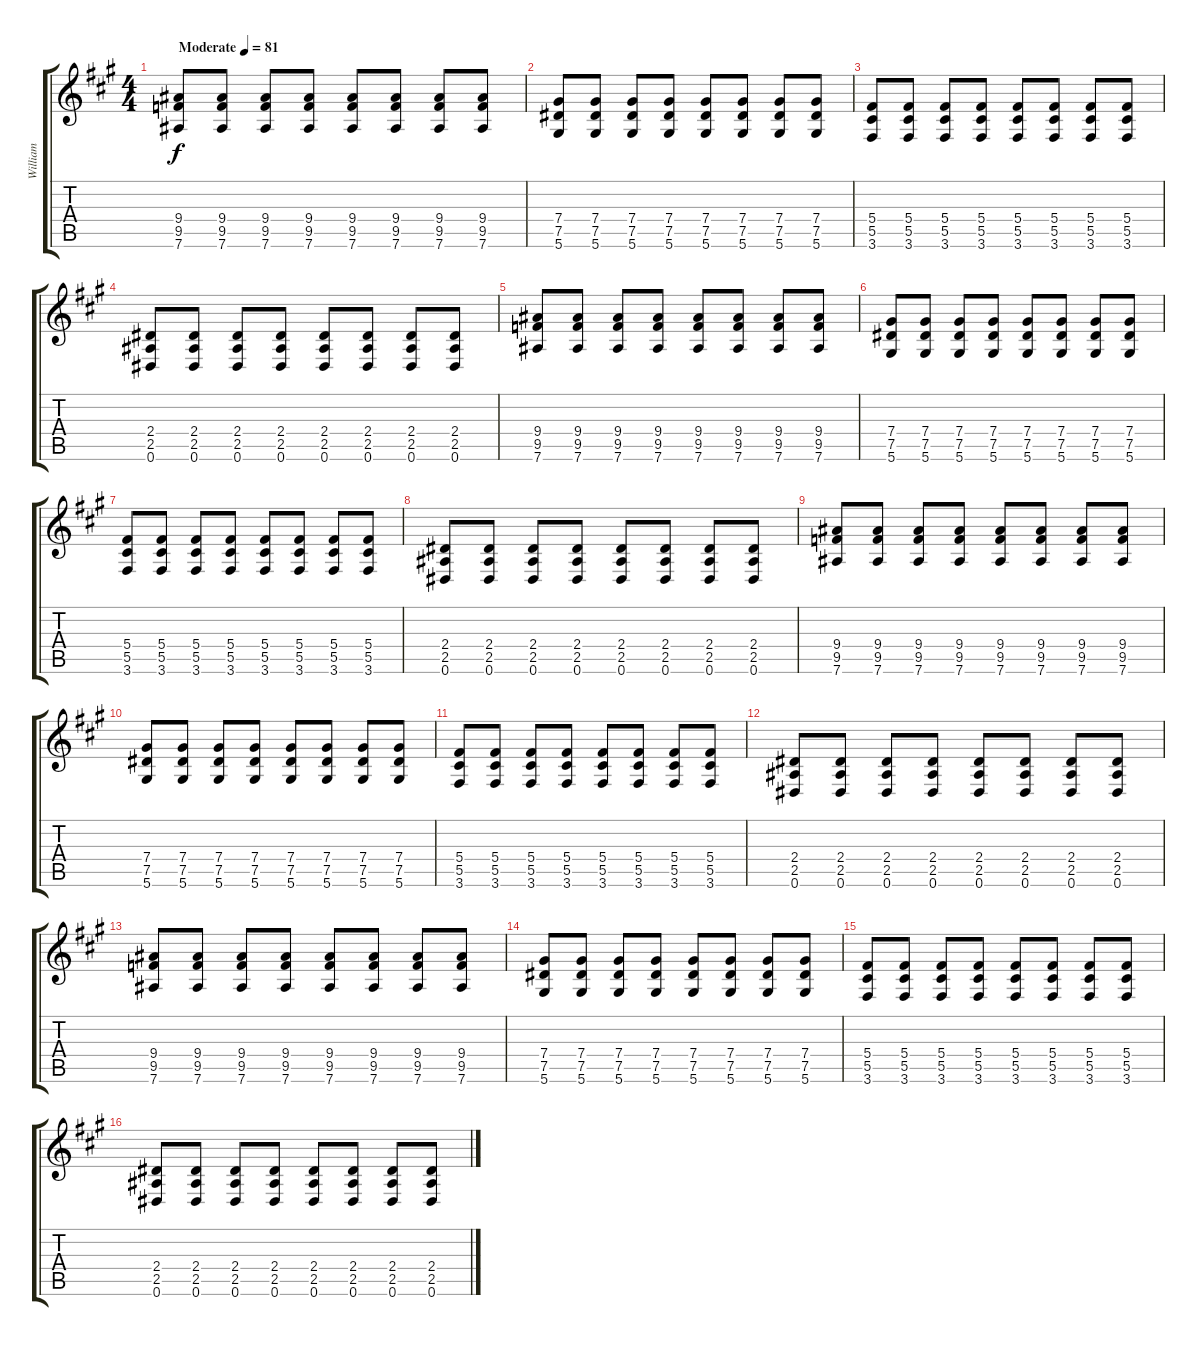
\track ("William" "William") {instrument overdrivenguitar}
\staff {score tabs}
\tuning (Eb4 Bb3 Gb3 Db3 Ab2 Eb2) {hide}
\ts (4 4)
\tempo (81 "Moderate")
\clef g2
\ks f#minor
(9.4 9.5 7.6).8{dy f instrument overdrivenguitar} (9.4 9.5 7.6).8 (9.4 9.5 7.6).8 (9.4 9.5 7.6).8 (9.4 9.5 7.6).8 (9.4 9.5 7.6).8 (9.4 9.5 7.6).8 (9.4 9.5 7.6).8 |
(7.4 7.5 5.6).8 (7.4 7.5 5.6).8 (7.4 7.5 5.6).8 (7.4 7.5 5.6).8 (7.4 7.5 5.6).8 (7.4 7.5 5.6).8 (7.4 7.5 5.6).8 (7.4 7.5 5.6).8 |
(5.4 5.5 3.6).8 (5.4 5.5 3.6).8 (5.4 5.5 3.6).8 (5.4 5.5 3.6).8 (5.4 5.5 3.6).8 (5.4 5.5 3.6).8 (5.4 5.5 3.6).8 (5.4 5.5 3.6).8 |
(2.4 2.5 0.6).8 (2.4 2.5 0.6).8 (2.4 2.5 0.6).8 (2.4 2.5 0.6).8 (2.4 2.5 0.6).8 (2.4 2.5 0.6).8 (2.4 2.5 0.6).8 (2.4 2.5 0.6).8 |
(9.4 9.5 7.6).8 (9.4 9.5 7.6).8 (9.4 9.5 7.6).8 (9.4 9.5 7.6).8 (9.4 9.5 7.6).8 (9.4 9.5 7.6).8 (9.4 9.5 7.6).8 (9.4 9.5 7.6).8 |
(7.4 7.5 5.6).8 (7.4 7.5 5.6).8 (7.4 7.5 5.6).8 (7.4 7.5 5.6).8 (7.4 7.5 5.6).8 (7.4 7.5 5.6).8 (7.4 7.5 5.6).8 (7.4 7.5 5.6).8 |
(5.4 5.5 3.6).8 (5.4 5.5 3.6).8 (5.4 5.5 3.6).8 (5.4 5.5 3.6).8 (5.4 5.5 3.6).8 (5.4 5.5 3.6).8 (5.4 5.5 3.6).8 (5.4 5.5 3.6).8 |
(2.4 2.5 0.6).8 (2.4 2.5 0.6).8 (2.4 2.5 0.6).8 (2.4 2.5 0.6).8 (2.4 2.5 0.6).8 (2.4 2.5 0.6).8 (2.4 2.5 0.6).8 (2.4 2.5 0.6).8 |
(9.4 9.5 7.6).8 (9.4 9.5 7.6).8 (9.4 9.5 7.6).8 (9.4 9.5 7.6).8 (9.4 9.5 7.6).8 (9.4 9.5 7.6).8 (9.4 9.5 7.6).8 (9.4 9.5 7.6).8 |
(7.4 7.5 5.6).8 (7.4 7.5 5.6).8 (7.4 7.5 5.6).8 (7.4 7.5 5.6).8 (7.4 7.5 5.6).8 (7.4 7.5 5.6).8 (7.4 7.5 5.6).8 (7.4 7.5 5.6).8 |
(5.4 5.5 3.6).8 (5.4 5.5 3.6).8 (5.4 5.5 3.6).8 (5.4 5.5 3.6).8 (5.4 5.5 3.6).8 (5.4 5.5 3.6).8 (5.4 5.5 3.6).8 (5.4 5.5 3.6).8 |
(2.4 2.5 0.6).8 (2.4 2.5 0.6).8 (2.4 2.5 0.6).8 (2.4 2.5 0.6).8 (2.4 2.5 0.6).8 (2.4 2.5 0.6).8 (2.4 2.5 0.6).8 (2.4 2.5 0.6).8 |
(9.4 9.5 7.6).8 (9.4 9.5 7.6).8 (9.4 9.5 7.6).8 (9.4 9.5 7.6).8 (9.4 9.5 7.6).8 (9.4 9.5 7.6).8 (9.4 9.5 7.6).8 (9.4 9.5 7.6).8 |
(7.4 7.5 5.6).8 (7.4 7.5 5.6).8 (7.4 7.5 5.6).8 (7.4 7.5 5.6).8 (7.4 7.5 5.6).8 (7.4 7.5 5.6).8 (7.4 7.5 5.6).8 (7.4 7.5 5.6).8 |
(5.4 5.5 3.6).8 (5.4 5.5 3.6).8 (5.4 5.5 3.6).8 (5.4 5.5 3.6).8 (5.4 5.5 3.6).8 (5.4 5.5 3.6).8 (5.4 5.5 3.6).8 (5.4 5.5 3.6).8 |
(2.4 2.5 0.6).8 (2.4 2.5 0.6).8 (2.4 2.5 0.6).8 (2.4 2.5 0.6).8 (2.4 2.5 0.6).8 (2.4 2.5 0.6).8 (2.4 2.5 0.6).8 (2.4 2.5 0.6).8
